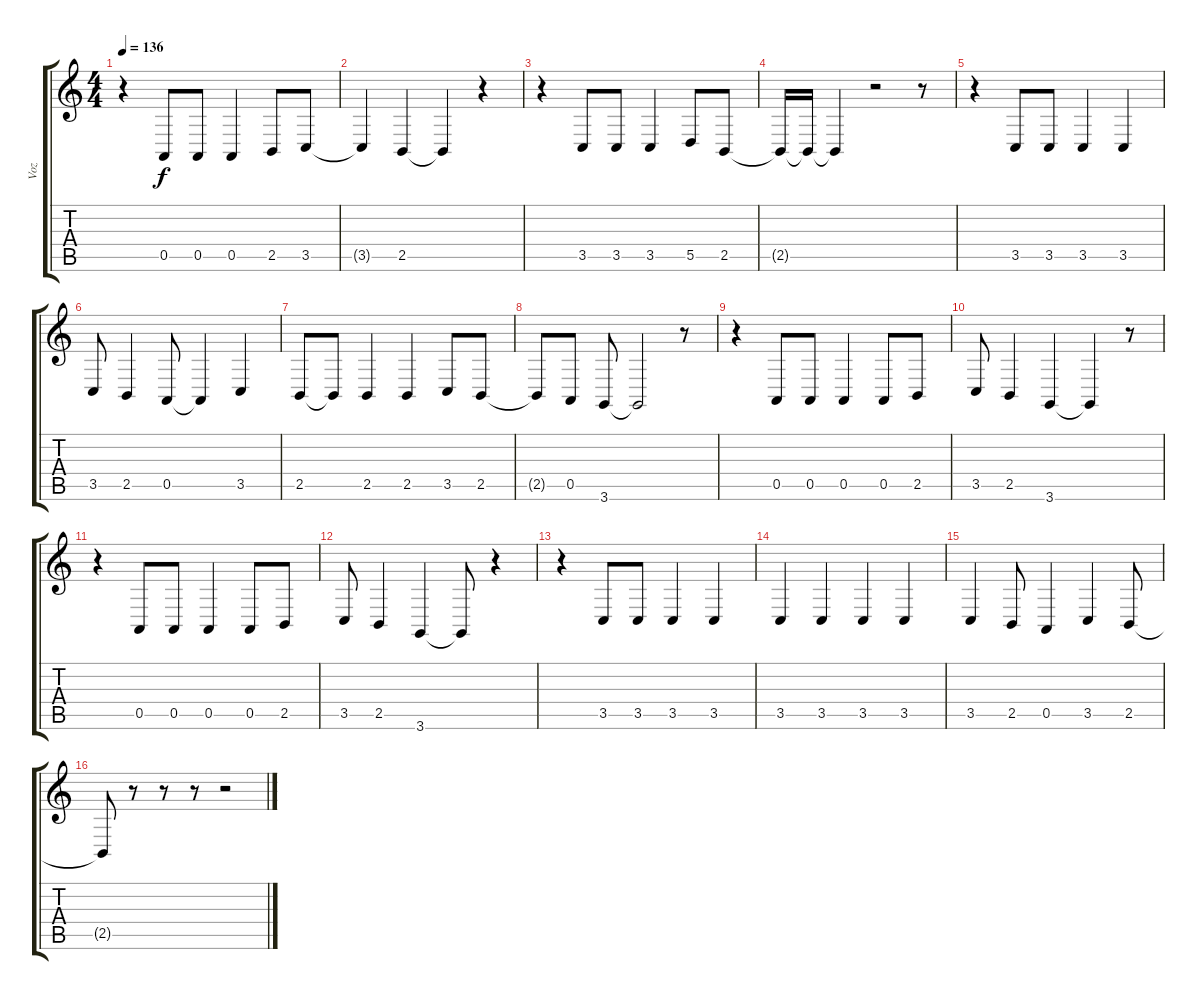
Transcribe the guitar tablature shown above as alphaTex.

\track ("Voz" "Voz") {instrument stringensemble1}
\staff {score tabs}
\tuning (E4 B3 G3 D3 A2 E2) {hide}
\ts (4 4)
\tempo 136
\clef g2
\ks c
r.4{dy f} 0.5.8 0.5.8 0.5.4 2.5.8 3.5.8 |
3.5{t}.4 2.5.4 2.5{t}.4 r.4 |
r.4 3.5.8 3.5.8 3.5.4 5.5.8 2.5.8 |
2.5{t}.16 2.5{t}.16 2.5{t}.4 r.2 r.8 |
r.4 3.5.8 3.5.8 3.5.4 3.5.4 |
3.5.8 2.5.4 0.5.8 0.5{t}.4 3.5.4 |
2.5.8 2.5{t}.8 2.5.4 2.5.4 3.5.8 2.5.8 |
2.5{t}.8 0.5.8 3.6.8 3.6{t}.2 r.8 |
r.4 0.5.8 0.5.8 0.5.4 0.5.8 2.5.8 |
3.5.8 2.5.4 3.6.4 3.6{t}.4 r.8 |
r.4 0.5.8 0.5.8 0.5.4 0.5.8 2.5.8 |
3.5.8 2.5.4 3.6.4 3.6{t}.8 r.4 |
r.4 3.5.8 3.5.8 3.5.4 3.5.4 |
3.5.4 3.5.4 3.5.4 3.5.4 |
3.5.4 2.5.8 0.5.4 3.5.4 2.5.8 |
2.5{t}.8 r.8 r.8 r.8 r.2
